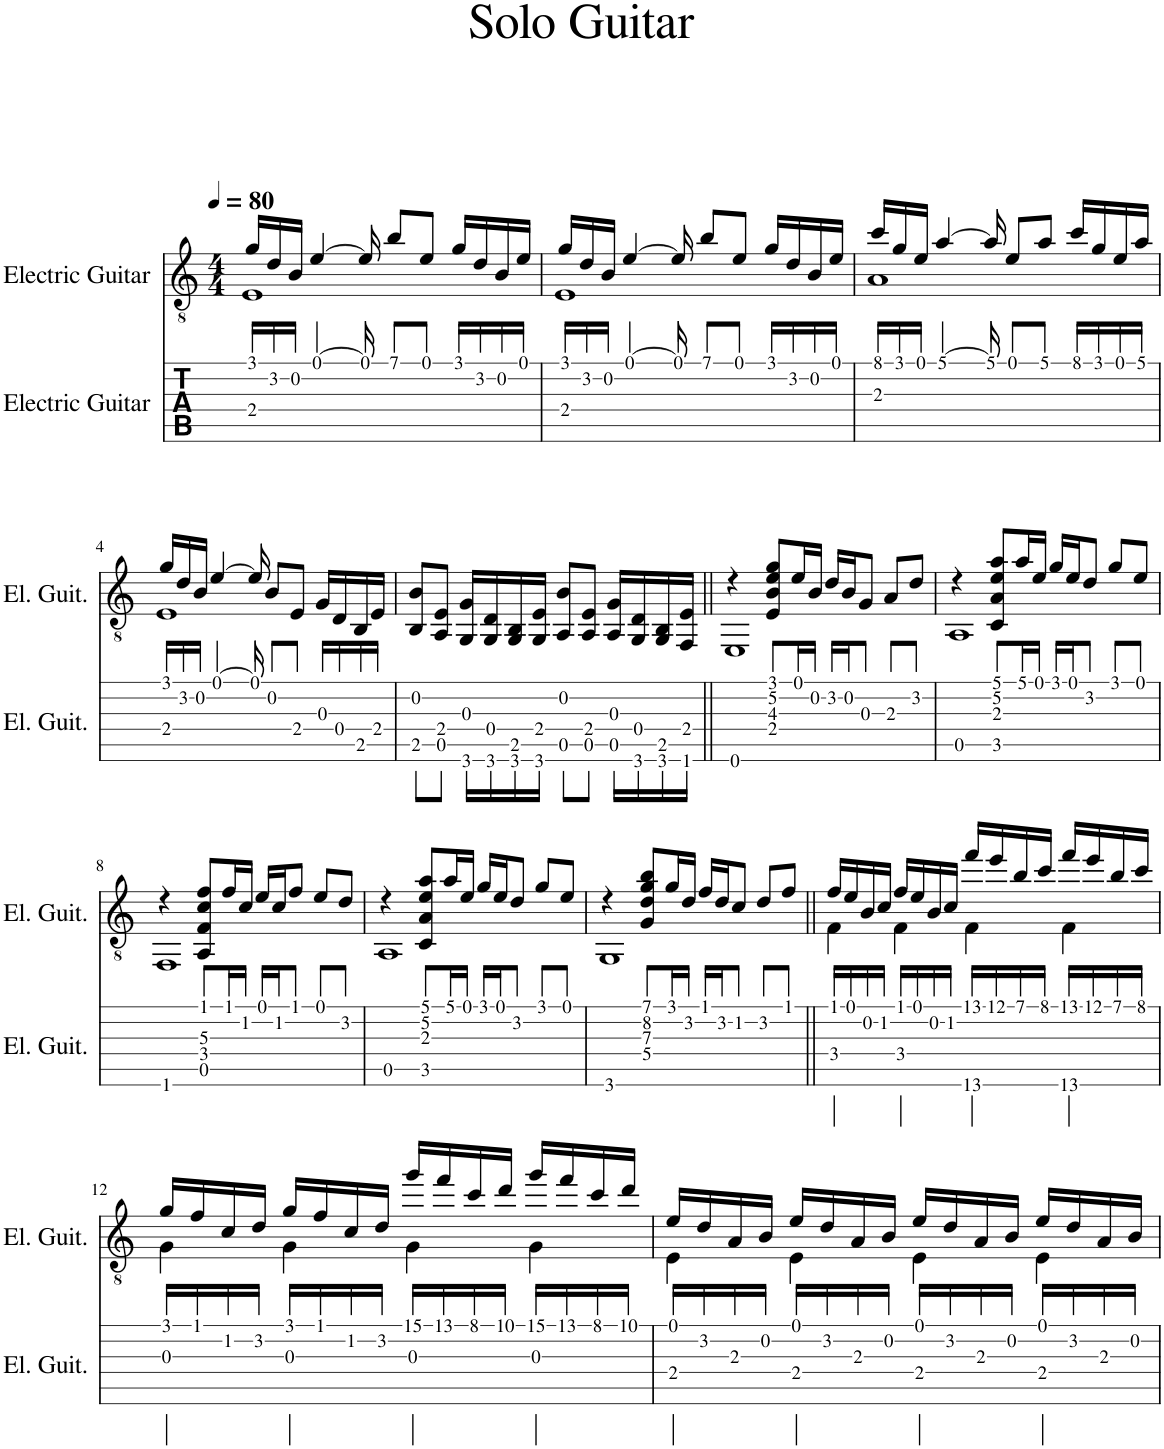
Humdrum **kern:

**kern	**kern
*part2	*part1
*staff2	*staff1
*I"Electric Guitar	*I"Electric Guitar
*I'El. Guit.	*I'El. Guit.
*stria6	*
*	*clefGv2
*k[]	*k[]
*M4/4	*M4/4
*MM80	*MM80
=1	=1
*^	*^
16g/LL	1E	16g/LL	1E
16d/	.	16d/	.
16B/JJ	.	16B/JJ	.
[4e/	.	[4e/	.
16e/]	.	16e/]	.
8b/L	.	8b/L	.
8e/J	.	8e/J	.
16g/LL	.	16g/LL	.
16d/	.	16d/	.
16B/	.	16B/	.
16e/JJ	.	16e/JJ	.
=2	=2	=2	=2
16g/LL	1E	16g/LL	1E
16d/	.	16d/	.
16B/JJ	.	16B/JJ	.
[4e/	.	[4e/	.
16e/]	.	16e/]	.
8b/L	.	8b/L	.
8e/J	.	8e/J	.
16g/LL	.	16g/LL	.
16d/	.	16d/	.
16B/	.	16B/	.
16e/JJ	.	16e/JJ	.
=3	=3	=3	=3
16cc/LL	1A	16cc/LL	1A
16g/	.	16g/	.
16e/JJ	.	16e/JJ	.
[4a/	.	[4a/	.
16a/]	.	16a/]	.
8e/L	.	8e/L	.
8a/J	.	8a/J	.
16cc/LL	.	16cc/LL	.
16g/	.	16g/	.
16e/	.	16e/	.
16a/JJ	.	16a/JJ	.
!!LO:LB:g=z	!!
=4	=4	=4	=4
16g/LL	1E	16g/LL	1E
16d/	.	16d/	.
16B/JJ	.	16B/JJ	.
[4e/	.	[4e/	.
16e/]	.	16e/]	.
8B/L	.	8B/L	.
8E/J	.	8E/J	.
16G/LL	.	16G/LL	.
16D/	.	16D/	.
16BB/	.	16BB/	.
16E/JJ	.	16E/JJ	.
*v	*v	*	*
*	*v	*v
=5	=5
8BB\ 8B\L	8BB/ 8B/L
8AA\ 8E\J	8AA/ 8E/J
16GG\ 16G\LL	16GG/ 16G/LL
16GG\ 16D\	16GG/ 16D/
16GG\ 16BB\	16GG/ 16BB/
16GG\ 16E\JJ	16GG/ 16E/JJ
8AA\ 8B\L	8AA/ 8B/L
8AA\ 8E\J	8AA/ 8E/J
16AA\ 16G\LL	16AA/ 16G/LL
16GG\ 16D\	16GG/ 16D/
16GG\ 16BB\	16GG/ 16BB/
16FF\ 16E\JJ	16FF/ 16E/JJ
=6||	=6||
*^	*^
4r	1EE	4r	1EE
8E/ 8B/ 8e/ 8g/L	.	8E/ 8B/ 8e/ 8g/L	.
16e/L	.	16e/L	.
16B/JJ	.	16B/JJ	.
16d/LL	.	16d/LL	.
16B/J	.	16B/J	.
8G/J	.	8G/J	.
8A/L	.	8A/L	.
8d/J	.	8d/J	.
=7	=7	=7	=7
4r	1AA	4r	1AA
8C/ 8A/ 8e/ 8a/L	.	8C/ 8A/ 8e/ 8a/L	.
16a/L	.	16a/L	.
16e/JJ	.	16e/JJ	.
16g/LL	.	16g/LL	.
16e/J	.	16e/J	.
8d/J	.	8d/J	.
8g/L	.	8g/L	.
8e/J	.	8e/J	.
!!LO:LB:g=z	!!
=8	=8	=8	=8
4r	1FF	4r	1FF
8AA/ 8F/ 8c/ 8f/L	.	8AA/ 8F/ 8c/ 8f/L	.
16f/L	.	16f/L	.
16c/JJ	.	16c/JJ	.
16e/LL	.	16e/LL	.
16c/J	.	16c/J	.
8f/J	.	8f/J	.
8e/L	.	8e/L	.
8d/J	.	8d/J	.
=9	=9	=9	=9
4r	1AA	4r	1AA
8C/ 8A/ 8e/ 8a/L	.	8C/ 8A/ 8e/ 8a/L	.
16a/L	.	16a/L	.
16e/JJ	.	16e/JJ	.
16g/LL	.	16g/LL	.
16e/J	.	16e/J	.
8d/J	.	8d/J	.
8g/L	.	8g/L	.
8e/J	.	8e/J	.
=10	=10	=10	=10
4r	1GG	4r	1GG
8G/ 8d/ 8g/ 8b/L	.	8G/ 8d/ 8g/ 8b/L	.
16g/L	.	16g/L	.
16d/JJ	.	16d/JJ	.
16f/LL	.	16f/LL	.
16d/J	.	16d/J	.
8c/J	.	8c/J	.
8d/L	.	8d/L	.
8f/J	.	8f/J	.
=11||	=11||	=11||	=11||
16f/LL	4F\	16f/LL	4F\
16e/	.	16e/	.
16B/	.	16B/	.
16c/JJ	.	16c/JJ	.
16f/LL	4F\	16f/LL	4F\
16e/	.	16e/	.
16B/	.	16B/	.
16c/JJ	.	16c/JJ	.
16ff/LL	4F\	16ff/LL	4F\
16ee/	.	16ee/	.
16b/	.	16b/	.
16cc/JJ	.	16cc/JJ	.
16ff/LL	4F\	16ff/LL	4F\
16ee/	.	16ee/	.
16b/	.	16b/	.
16cc/JJ	.	16cc/JJ	.
!!LO:LB:g=z	!!
=12	=12	=12	=12
16g/LL	4G\	16g/LL	4G\
16f/	.	16f/	.
16c/	.	16c/	.
16d/JJ	.	16d/JJ	.
16g/LL	4G\	16g/LL	4G\
16f/	.	16f/	.
16c/	.	16c/	.
16d/JJ	.	16d/JJ	.
16gg/LL	4G\	16gg/LL	4G\
16ff/	.	16ff/	.
16cc/	.	16cc/	.
16dd/JJ	.	16dd/JJ	.
16gg/LL	4G\	16gg/LL	4G\
16ff/	.	16ff/	.
16cc/	.	16cc/	.
16dd/JJ	.	16dd/JJ	.
=13	=13	=13	=13
16e/LL	4E\	16e/LL	4E\
16d/	.	16d/	.
16A/	.	16A/	.
16B/JJ	.	16B/JJ	.
16e/LL	4E\	16e/LL	4E\
16d/	.	16d/	.
16A/	.	16A/	.
16B/JJ	.	16B/JJ	.
16e/LL	4E\	16e/LL	4E\
16d/	.	16d/	.
16A/	.	16A/	.
16B/JJ	.	16B/JJ	.
16e/LL	4E\	16e/LL	4E\
16d/	.	16d/	.
16A/	.	16A/	.
16B/JJ	.	16B/JJ	.
*v	*v	*	*
*	*v	*v
=	=
*-	*-
